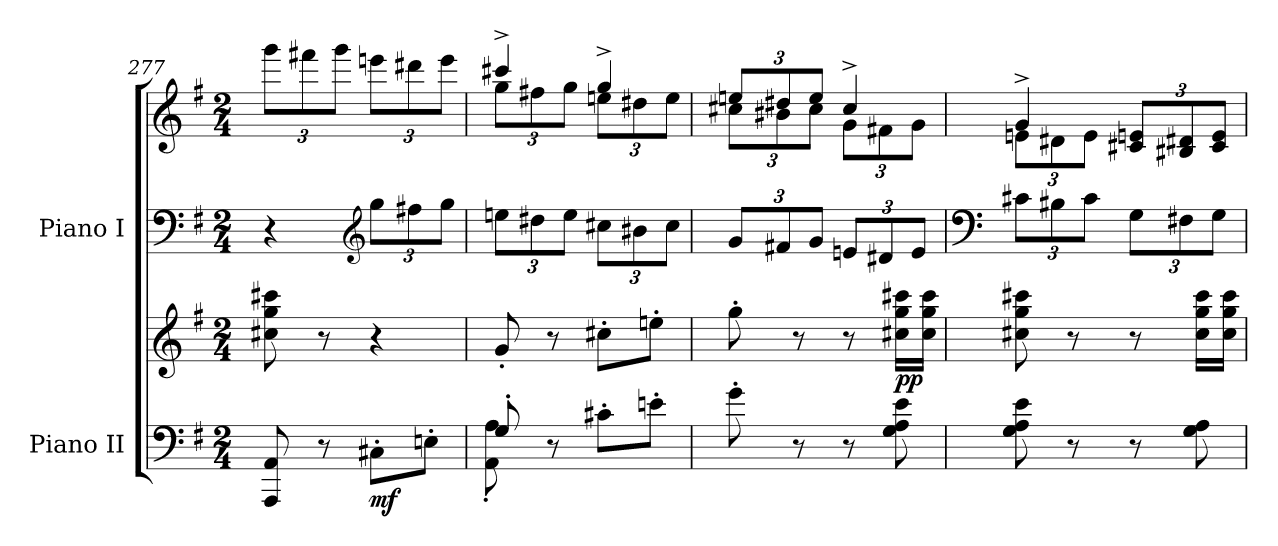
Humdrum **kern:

**kern	**kern	**dynam	**kern	**kern
*part2	*part2	*part2	*part1	*part1
*staff4	*staff3	*staff3/4	*staff2	*staff1
*I"Piano II	*	*	*I"Piano I	*
*I'Pno. II	*	*	*I'Pno. I	*
*clefF4	*clefG2	*	*clefF4	*clefG2
*k[f#]	*k[f#]	*	*k[f#]	*k[f#]
*M2/4	*M2/4	*	*M2/4	*M2/4
*	*	*	*	*Xbrackettup
=277	=277	=277	=277	=277
8AAA!/ 8AA!/	8cc#X!\ 8gg!\ 8ccc#X!\	.	4r	12ggg\L
.	.	.	.	12fff#X\
8r	8r	.	.	.
.	.	.	.	12ggg\J
*	*	*	*clefG2	*
*	*	*	*Xbrackettup	*
!	!	!LO:DY:b=2	!	!
8C#X'!\L	4r	mf	12gg\L	12eeen\L
.	.	.	12ff#X\	12ddd#X\
8En'!\J	.	.	.	.
.	.	.	12gg\J	12eee\J
=278	=278	=278	=278	=278
*^	*	*	*	*^
8G'!/	8AA!\' 8A!\'	8g'!/	.	12een\L	4ccc#X^/	12gg\L
.	.	.	.	12dd#X\	.	12ff#X\
8r	8ryy	8r	.	.	.	.
.	.	.	.	12ee\J	.	12gg\J
8c#X'!\L	4ryy	8cc#X'!\L	.	12cc#X\L	4gg^/	12een\L
.	.	.	.	12b#X\	.	12dd#X\
8en'!\J	.	8een'!\J	.	.	.	.
.	.	.	.	12cc#\J	.	12ee\J
*v	*v	*	*	*	*	*
!!LO:PB:g=z	!!
=279	=279	=279	=279	=279	=279
8g'!\	8gg'!\	.	12g/L	12een/L	12cc#X\L
.	.	.	12f#X/	12dd#X/	12b#X\
8r	8r	.	.	.	.
.	.	.	12g/J	12ee/J	12cc#\J
8r	8r	.	12en/L	4cc#^/	12g\L
.	.	.	12d#X/	.	12f#X\
!	!	!LO:DY:b	!	!	!
8G!\ 8A!\ 8e!\	16cc#X!\ 16gg!\ 16ccc#X!\LL	pp	.	.	.
.	.	.	12e/J	.	12g\J
.	16cc#!\ 16gg!\ 16ccc#!\JJ	.	.	.	.
=280	=280	=280	=280	=280	=280
*	*	*	*clefF4	*	*
8G!\ 8A!\ 8e!\	8cc#X!\ 8gg!\ 8ccc#X!\	.	12c#X\L	4g^/	12en\L
.	.	.	12B#X\	.	12d#X\
8r	8r	.	.	.	.
.	.	.	12c#\J	.	12e\J
8r	8r	.	12G\L	12c#X/ 12en/L	4ryy
.	.	.	12F#X\	12B#X/ 12d#X/	.
8G!\ 8A!\	16cc#!\ 16gg!\ 16ccc#!\LL	.	.	.	.
.	.	.	12G\J	12c#/ 12e/J	.
.	16cc#!\ 16gg!\ 16ccc#!\JJ	.	.	.	.
*	*	*	*	*v	*v
=	=	=	=	=
*-	*-	*-	*-	*-
